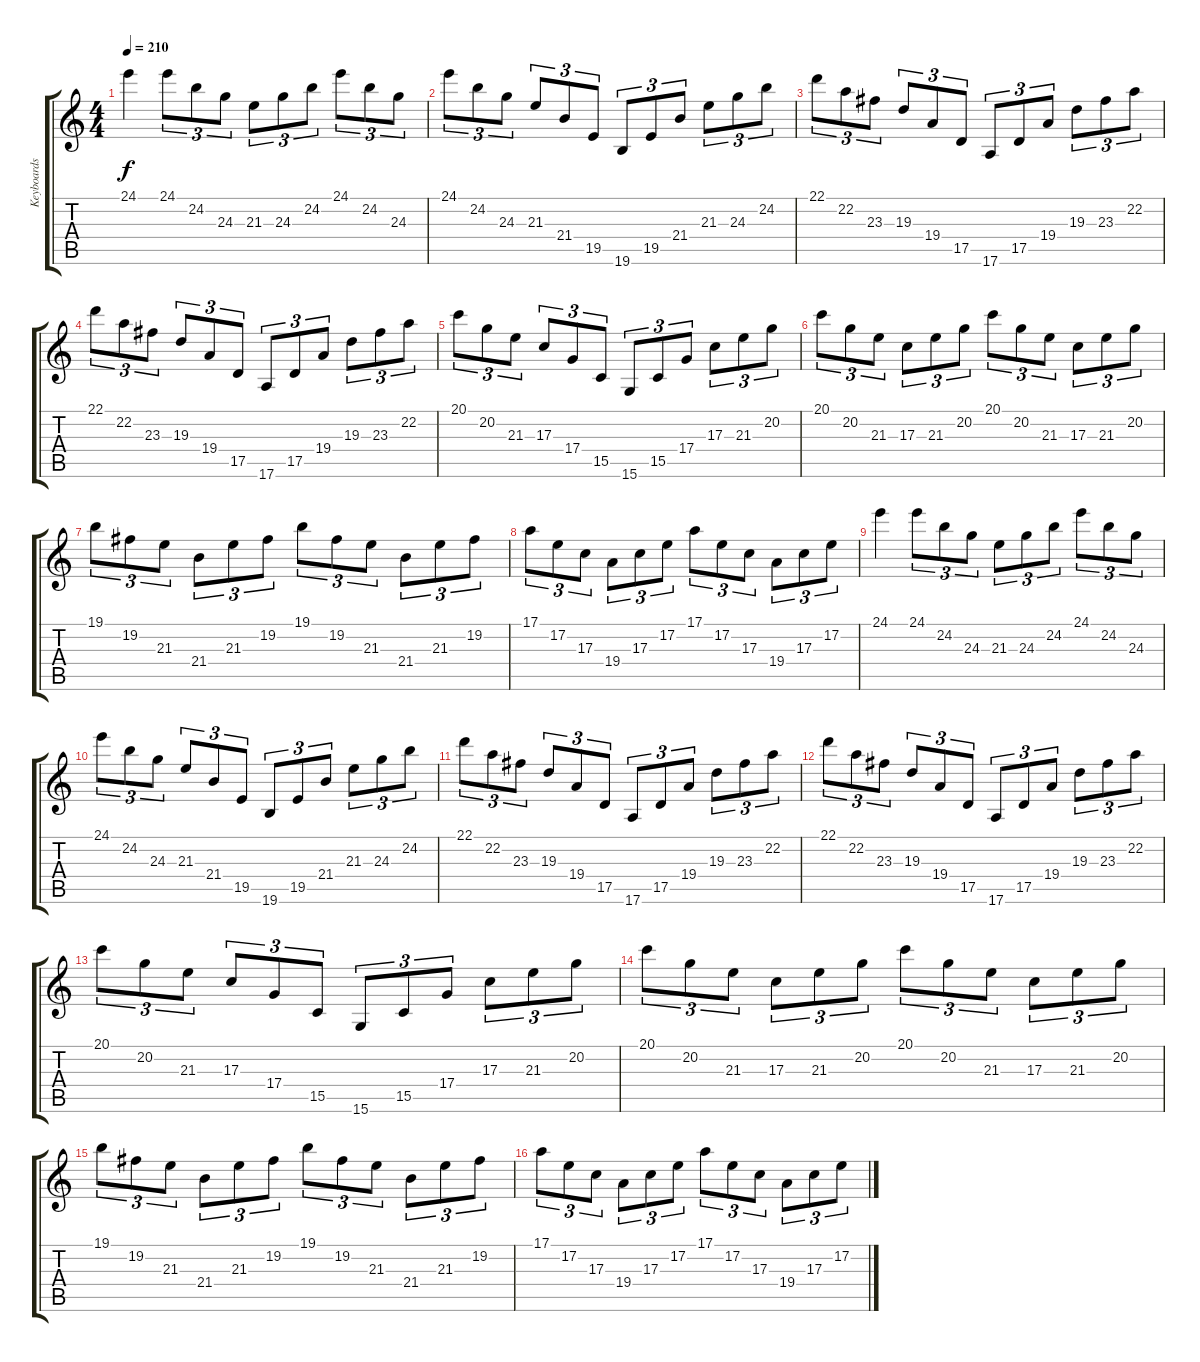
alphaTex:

\track ("Keyboards" "Keyboards") {instrument lead8bassandlead}
\staff {score tabs}
\tuning (E4 B3 G3 D3 A2 E2) {hide}
\ts (4 4)
\tempo 210
\clef g2
\ks c
24.1.4{dy f} 24.1.8{tu (3 2)} 24.2.8{tu (3 2)} 24.3.8{tu (3 2)} 21.3.8{tu (3 2)} 24.3.8{tu (3 2)} 24.2.8{tu (3 2)} 24.1.8{tu (3 2)} 24.2.8{tu (3 2)} 24.3.8{tu (3 2)} |
24.1.8{tu (3 2)} 24.2.8{tu (3 2)} 24.3.8{tu (3 2)} 21.3.8{tu (3 2)} 21.4.8{tu (3 2)} 19.5.8{tu (3 2)} 19.6.8{tu (3 2)} 19.5.8{tu (3 2)} 21.4.8{tu (3 2)} 21.3.8{tu (3 2)} 24.3.8{tu (3 2)} 24.2.8{tu (3 2)} |
22.1.8{tu (3 2)} 22.2.8{tu (3 2)} 23.3.8{tu (3 2)} 19.3.8{tu (3 2)} 19.4.8{tu (3 2)} 17.5.8{tu (3 2)} 17.6.8{tu (3 2)} 17.5.8{tu (3 2)} 19.4.8{tu (3 2)} 19.3.8{tu (3 2)} 23.3.8{tu (3 2)} 22.2.8{tu (3 2)} |
22.1.8{tu (3 2)} 22.2.8{tu (3 2)} 23.3.8{tu (3 2)} 19.3.8{tu (3 2)} 19.4.8{tu (3 2)} 17.5.8{tu (3 2)} 17.6.8{tu (3 2)} 17.5.8{tu (3 2)} 19.4.8{tu (3 2)} 19.3.8{tu (3 2)} 23.3.8{tu (3 2)} 22.2.8{tu (3 2)} |
20.1.8{tu (3 2)} 20.2.8{tu (3 2)} 21.3.8{tu (3 2)} 17.3.8{tu (3 2)} 17.4.8{tu (3 2)} 15.5.8{tu (3 2)} 15.6.8{tu (3 2)} 15.5.8{tu (3 2)} 17.4.8{tu (3 2)} 17.3.8{tu (3 2)} 21.3.8{tu (3 2)} 20.2.8{tu (3 2)} |
20.1.8{tu (3 2)} 20.2.8{tu (3 2)} 21.3.8{tu (3 2)} 17.3.8{tu (3 2)} 21.3.8{tu (3 2)} 20.2.8{tu (3 2)} 20.1.8{tu (3 2)} 20.2.8{tu (3 2)} 21.3.8{tu (3 2)} 17.3.8{tu (3 2)} 21.3.8{tu (3 2)} 20.2.8{tu (3 2)} |
19.1.8{tu (3 2)} 19.2.8{tu (3 2)} 21.3.8{tu (3 2)} 21.4.8{tu (3 2)} 21.3.8{tu (3 2)} 19.2.8{tu (3 2)} 19.1.8{tu (3 2)} 19.2.8{tu (3 2)} 21.3.8{tu (3 2)} 21.4.8{tu (3 2)} 21.3.8{tu (3 2)} 19.2.8{tu (3 2)} |
17.1.8{tu (3 2)} 17.2.8{tu (3 2)} 17.3.8{tu (3 2)} 19.4.8{tu (3 2)} 17.3.8{tu (3 2)} 17.2.8{tu (3 2)} 17.1.8{tu (3 2)} 17.2.8{tu (3 2)} 17.3.8{tu (3 2)} 19.4.8{tu (3 2)} 17.3.8{tu (3 2)} 17.2.8{tu (3 2)} |
24.1.4 24.1.8{tu (3 2)} 24.2.8{tu (3 2)} 24.3.8{tu (3 2)} 21.3.8{tu (3 2)} 24.3.8{tu (3 2)} 24.2.8{tu (3 2)} 24.1.8{tu (3 2)} 24.2.8{tu (3 2)} 24.3.8{tu (3 2)} |
24.1.8{tu (3 2)} 24.2.8{tu (3 2)} 24.3.8{tu (3 2)} 21.3.8{tu (3 2)} 21.4.8{tu (3 2)} 19.5.8{tu (3 2)} 19.6.8{tu (3 2)} 19.5.8{tu (3 2)} 21.4.8{tu (3 2)} 21.3.8{tu (3 2)} 24.3.8{tu (3 2)} 24.2.8{tu (3 2)} |
22.1.8{tu (3 2)} 22.2.8{tu (3 2)} 23.3.8{tu (3 2)} 19.3.8{tu (3 2)} 19.4.8{tu (3 2)} 17.5.8{tu (3 2)} 17.6.8{tu (3 2)} 17.5.8{tu (3 2)} 19.4.8{tu (3 2)} 19.3.8{tu (3 2)} 23.3.8{tu (3 2)} 22.2.8{tu (3 2)} |
22.1.8{tu (3 2)} 22.2.8{tu (3 2)} 23.3.8{tu (3 2)} 19.3.8{tu (3 2)} 19.4.8{tu (3 2)} 17.5.8{tu (3 2)} 17.6.8{tu (3 2)} 17.5.8{tu (3 2)} 19.4.8{tu (3 2)} 19.3.8{tu (3 2)} 23.3.8{tu (3 2)} 22.2.8{tu (3 2)} |
20.1.8{tu (3 2)} 20.2.8{tu (3 2)} 21.3.8{tu (3 2)} 17.3.8{tu (3 2)} 17.4.8{tu (3 2)} 15.5.8{tu (3 2)} 15.6.8{tu (3 2)} 15.5.8{tu (3 2)} 17.4.8{tu (3 2)} 17.3.8{tu (3 2)} 21.3.8{tu (3 2)} 20.2.8{tu (3 2)} |
20.1.8{tu (3 2)} 20.2.8{tu (3 2)} 21.3.8{tu (3 2)} 17.3.8{tu (3 2)} 21.3.8{tu (3 2)} 20.2.8{tu (3 2)} 20.1.8{tu (3 2)} 20.2.8{tu (3 2)} 21.3.8{tu (3 2)} 17.3.8{tu (3 2)} 21.3.8{tu (3 2)} 20.2.8{tu (3 2)} |
19.1.8{tu (3 2)} 19.2.8{tu (3 2)} 21.3.8{tu (3 2)} 21.4.8{tu (3 2)} 21.3.8{tu (3 2)} 19.2.8{tu (3 2)} 19.1.8{tu (3 2)} 19.2.8{tu (3 2)} 21.3.8{tu (3 2)} 21.4.8{tu (3 2)} 21.3.8{tu (3 2)} 19.2.8{tu (3 2)} |
17.1.8{tu (3 2)} 17.2.8{tu (3 2)} 17.3.8{tu (3 2)} 19.4.8{tu (3 2)} 17.3.8{tu (3 2)} 17.2.8{tu (3 2)} 17.1.8{tu (3 2)} 17.2.8{tu (3 2)} 17.3.8{tu (3 2)} 19.4.8{tu (3 2)} 17.3.8{tu (3 2)} 17.2.8{tu (3 2)}
